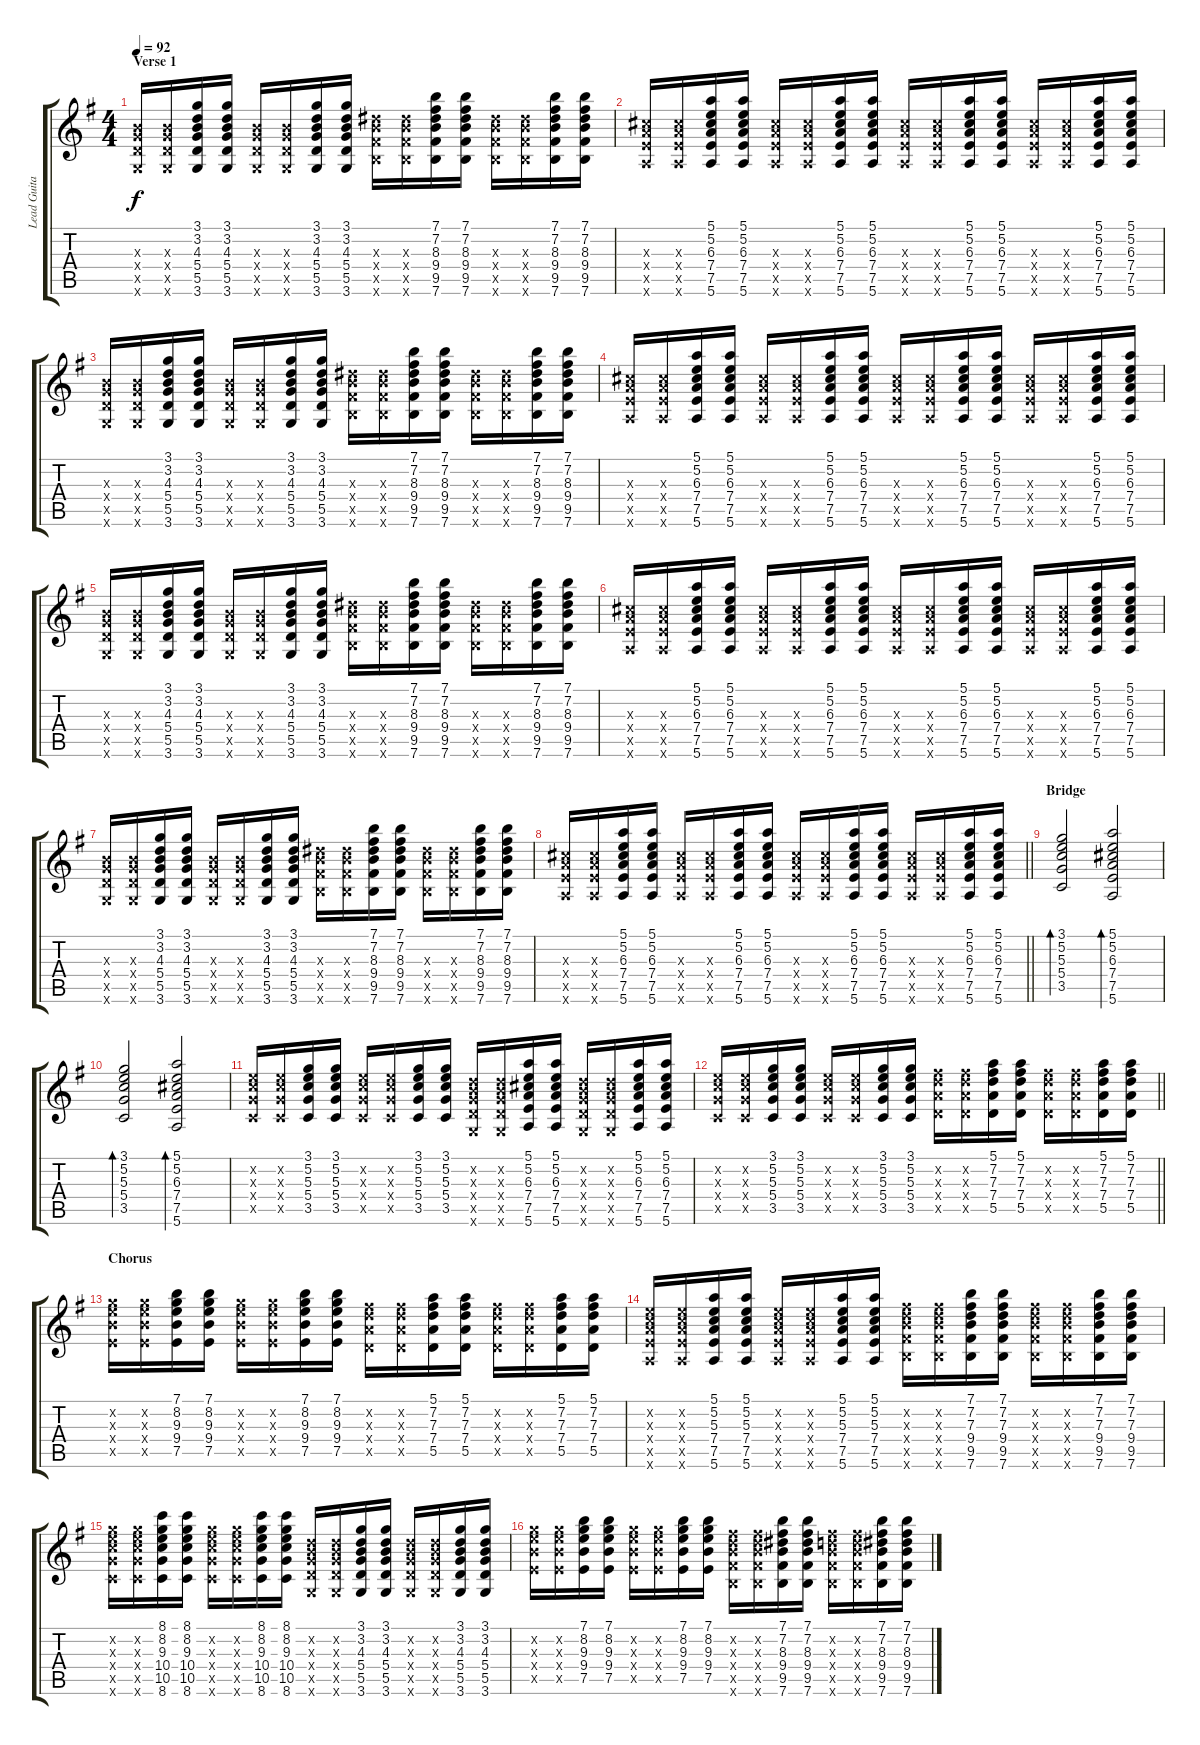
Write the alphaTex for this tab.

\track ("Lead Guitar" "Lead Guita") {instrument electricguitarclean}
\staff {score tabs}
\tuning (E4 B3 G3 D3 A2 E2) {hide}
\ts (4 4)
\section ("" "Verse 1")
\tempo 92
\clef g2
\ks eminor
(4.3{x} 5.4{x} 5.5{x} 3.6{x}).16{dy f} (4.3{x} 5.4{x} 5.5{x} 3.6{x}).16 (3.1 3.2 4.3 5.4 5.5 3.6).16 (3.1 3.2 4.3 5.4 5.5 3.6).16 (4.3{x} 5.4{x} 5.5{x} 3.6{x}).16 (4.3{x} 5.4{x} 5.5{x} 3.6{x}).16 (3.1 3.2 4.3 5.4 5.5 3.6).16 (3.1 3.2 4.3 5.4 5.5 3.6).16 (8.3{x} 9.4{x} 9.5{x} 7.6{x}).16 (8.3{x} 9.4{x} 9.5{x} 7.6{x}).16 (7.1 7.2 8.3 9.4 9.5 7.6).16 (7.1 7.2 8.3 9.4 9.5 7.6).16 (8.3{x} 9.4{x} 9.5{x} 7.6{x}).16 (8.3{x} 9.4{x} 9.5{x} 7.6{x}).16 (7.1 7.2 8.3 9.4 9.5 7.6).16 (7.1 7.2 8.3 9.4 9.5 7.6).16 |
(6.3{x} 7.4{x} 7.5{x} 5.6{x}).16 (6.3{x} 7.4{x} 7.5{x} 5.6{x}).16 (5.1 5.2 6.3 7.4 7.5 5.6).16 (5.1 5.2 6.3 7.4 7.5 5.6).16 (6.3{x} 7.4{x} 7.5{x} 5.6{x}).16 (6.3{x} 7.4{x} 7.5{x} 5.6{x}).16 (5.1 5.2 6.3 7.4 7.5 5.6).16 (5.1 5.2 6.3 7.4 7.5 5.6).16 (6.3{x} 7.4{x} 7.5{x} 5.6{x}).16 (6.3{x} 7.4{x} 7.5{x} 5.6{x}).16 (5.1 5.2 6.3 7.4 7.5 5.6).16 (5.1 5.2 6.3 7.4 7.5 5.6).16 (6.3{x} 7.4{x} 7.5{x} 5.6{x}).16 (6.3{x} 7.4{x} 7.5{x} 5.6{x}).16 (5.1 5.2 6.3 7.4 7.5 5.6).16 (5.1 5.2 6.3 7.4 7.5 5.6).16 |
(4.3{x} 5.4{x} 5.5{x} 3.6{x}).16 (4.3{x} 5.4{x} 5.5{x} 3.6{x}).16 (3.1 3.2 4.3 5.4 5.5 3.6).16 (3.1 3.2 4.3 5.4 5.5 3.6).16 (4.3{x} 5.4{x} 5.5{x} 3.6{x}).16 (4.3{x} 5.4{x} 5.5{x} 3.6{x}).16 (3.1 3.2 4.3 5.4 5.5 3.6).16 (3.1 3.2 4.3 5.4 5.5 3.6).16 (8.3{x} 9.4{x} 9.5{x} 7.6{x}).16 (8.3{x} 9.4{x} 9.5{x} 7.6{x}).16 (7.1 7.2 8.3 9.4 9.5 7.6).16 (7.1 7.2 8.3 9.4 9.5 7.6).16 (8.3{x} 9.4{x} 9.5{x} 7.6{x}).16 (8.3{x} 9.4{x} 9.5{x} 7.6{x}).16 (7.1 7.2 8.3 9.4 9.5 7.6).16 (7.1 7.2 8.3 9.4 9.5 7.6).16 |
(6.3{x} 7.4{x} 7.5{x} 5.6{x}).16 (6.3{x} 7.4{x} 7.5{x} 5.6{x}).16 (5.1 5.2 6.3 7.4 7.5 5.6).16 (5.1 5.2 6.3 7.4 7.5 5.6).16 (6.3{x} 7.4{x} 7.5{x} 5.6{x}).16 (6.3{x} 7.4{x} 7.5{x} 5.6{x}).16 (5.1 5.2 6.3 7.4 7.5 5.6).16 (5.1 5.2 6.3 7.4 7.5 5.6).16 (6.3{x} 7.4{x} 7.5{x} 5.6{x}).16 (6.3{x} 7.4{x} 7.5{x} 5.6{x}).16 (5.1 5.2 6.3 7.4 7.5 5.6).16 (5.1 5.2 6.3 7.4 7.5 5.6).16 (6.3{x} 7.4{x} 7.5{x} 5.6{x}).16 (6.3{x} 7.4{x} 7.5{x} 5.6{x}).16 (5.1 5.2 6.3 7.4 7.5 5.6).16 (5.1 5.2 6.3 7.4 7.5 5.6).16 |
(4.3{x} 5.4{x} 5.5{x} 3.6{x}).16 (4.3{x} 5.4{x} 5.5{x} 3.6{x}).16 (3.1 3.2 4.3 5.4 5.5 3.6).16 (3.1 3.2 4.3 5.4 5.5 3.6).16 (4.3{x} 5.4{x} 5.5{x} 3.6{x}).16 (4.3{x} 5.4{x} 5.5{x} 3.6{x}).16 (3.1 3.2 4.3 5.4 5.5 3.6).16 (3.1 3.2 4.3 5.4 5.5 3.6).16 (8.3{x} 9.4{x} 9.5{x} 7.6{x}).16 (8.3{x} 9.4{x} 9.5{x} 7.6{x}).16 (7.1 7.2 8.3 9.4 9.5 7.6).16 (7.1 7.2 8.3 9.4 9.5 7.6).16 (8.3{x} 9.4{x} 9.5{x} 7.6{x}).16 (8.3{x} 9.4{x} 9.5{x} 7.6{x}).16 (7.1 7.2 8.3 9.4 9.5 7.6).16 (7.1 7.2 8.3 9.4 9.5 7.6).16 |
(6.3{x} 7.4{x} 7.5{x} 5.6{x}).16 (6.3{x} 7.4{x} 7.5{x} 5.6{x}).16 (5.1 5.2 6.3 7.4 7.5 5.6).16 (5.1 5.2 6.3 7.4 7.5 5.6).16 (6.3{x} 7.4{x} 7.5{x} 5.6{x}).16 (6.3{x} 7.4{x} 7.5{x} 5.6{x}).16 (5.1 5.2 6.3 7.4 7.5 5.6).16 (5.1 5.2 6.3 7.4 7.5 5.6).16 (6.3{x} 7.4{x} 7.5{x} 5.6{x}).16 (6.3{x} 7.4{x} 7.5{x} 5.6{x}).16 (5.1 5.2 6.3 7.4 7.5 5.6).16 (5.1 5.2 6.3 7.4 7.5 5.6).16 (6.3{x} 7.4{x} 7.5{x} 5.6{x}).16 (6.3{x} 7.4{x} 7.5{x} 5.6{x}).16 (5.1 5.2 6.3 7.4 7.5 5.6).16 (5.1 5.2 6.3 7.4 7.5 5.6).16 |
(4.3{x} 5.4{x} 5.5{x} 3.6{x}).16 (4.3{x} 5.4{x} 5.5{x} 3.6{x}).16 (3.1 3.2 4.3 5.4 5.5 3.6).16 (3.1 3.2 4.3 5.4 5.5 3.6).16 (4.3{x} 5.4{x} 5.5{x} 3.6{x}).16 (4.3{x} 5.4{x} 5.5{x} 3.6{x}).16 (3.1 3.2 4.3 5.4 5.5 3.6).16 (3.1 3.2 4.3 5.4 5.5 3.6).16 (8.3{x} 9.4{x} 9.5{x} 7.6{x}).16 (8.3{x} 9.4{x} 9.5{x} 7.6{x}).16 (7.1 7.2 8.3 9.4 9.5 7.6).16 (7.1 7.2 8.3 9.4 9.5 7.6).16 (8.3{x} 9.4{x} 9.5{x} 7.6{x}).16 (8.3{x} 9.4{x} 9.5{x} 7.6{x}).16 (7.1 7.2 8.3 9.4 9.5 7.6).16 (7.1 7.2 8.3 9.4 9.5 7.6).16 |
\barLineRight lightlight
(6.3{x} 7.4{x} 7.5{x} 5.6{x}).16 (6.3{x} 7.4{x} 7.5{x} 5.6{x}).16 (5.1 5.2 6.3 7.4 7.5 5.6).16 (5.1 5.2 6.3 7.4 7.5 5.6).16 (6.3{x} 7.4{x} 7.5{x} 5.6{x}).16 (6.3{x} 7.4{x} 7.5{x} 5.6{x}).16 (5.1 5.2 6.3 7.4 7.5 5.6).16 (5.1 5.2 6.3 7.4 7.5 5.6).16 (6.3{x} 7.4{x} 7.5{x} 5.6{x}).16 (6.3{x} 7.4{x} 7.5{x} 5.6{x}).16 (5.1 5.2 6.3 7.4 7.5 5.6).16 (5.1 5.2 6.3 7.4 7.5 5.6).16 (6.3{x} 7.4{x} 7.5{x} 5.6{x}).16 (6.3{x} 7.4{x} 7.5{x} 5.6{x}).16 (5.1 5.2 6.3 7.4 7.5 5.6).16 (5.1 5.2 6.3 7.4 7.5 5.6).16 |
\section ("" "Bridge")
(3.1 5.2 5.3 5.4 3.5).2{bd 120} (5.1 5.2 6.3 7.4 7.5 5.6).2{bd 120} |
(3.1 5.2 5.3 5.4 3.5).2{bd 120} (5.1 5.2 6.3 7.4 7.5 5.6).2{bd 120} |
(5.2{x} 5.3{x} 5.4{x} 3.5{x}).16 (5.2{x} 5.3{x} 5.4{x} 3.5{x}).16 (3.1 5.2 5.3 5.4 3.5).16 (3.1 5.2 5.3 5.4 3.5).16 (5.2{x} 5.3{x} 5.4{x} 3.5{x}).16 (5.2{x} 5.3{x} 5.4{x} 3.5{x}).16 (3.1 5.2 5.3 5.4 3.5).16 (3.1 5.2 5.3 5.4 3.5).16 (3.2{x} 4.3{x} 5.4{x} 5.5{x} 3.6{x}).16 (3.2{x} 4.3{x} 5.4{x} 5.5{x} 3.6{x}).16 (5.1 5.2 6.3 7.4 7.5 5.6).16 (5.1 5.2 6.3 7.4 7.5 5.6).16 (3.2{x} 4.3{x} 5.4{x} 5.5{x} 3.6{x}).16 (3.2{x} 4.3{x} 5.4{x} 5.5{x} 3.6{x}).16 (5.1 5.2 6.3 7.4 7.5 5.6).16 (5.1 5.2 6.3 7.4 7.5 5.6).16 |
\barLineRight lightlight
(5.2{x} 5.3{x} 5.4{x} 3.5{x}).16 (5.2{x} 5.3{x} 5.4{x} 3.5{x}).16 (3.1 5.2 5.3 5.4 3.5).16 (3.1 5.2 5.3 5.4 3.5).16 (5.2{x} 5.3{x} 5.4{x} 3.5{x}).16 (5.2{x} 5.3{x} 5.4{x} 3.5{x}).16 (3.1 5.2 5.3 5.4 3.5).16 (3.1 5.2 5.3 5.4 3.5).16 (7.2{x} 7.3{x} 7.4{x} 5.5{x}).16 (7.2{x} 7.3{x} 7.4{x} 5.5{x}).16 (5.1 7.2 7.3 7.4 5.5).16 (5.1 7.2 7.3 7.4 5.5).16 (7.2{x} 7.3{x} 7.4{x} 5.5{x}).16 (7.2{x} 7.3{x} 7.4{x} 5.5{x}).16 (5.1 7.2 7.3 7.4 5.5).16 (5.1 7.2 7.3 7.4 5.5).16 |
\section ("" "Chorus")
(8.2{x} 9.3{x} 9.4{x} 7.5{x}).16 (8.2{x} 9.3{x} 9.4{x} 7.5{x}).16 (7.1 8.2 9.3 9.4 7.5).16 (7.1 8.2 9.3 9.4 7.5).16 (8.2{x} 9.3{x} 9.4{x} 7.5{x}).16 (8.2{x} 9.3{x} 9.4{x} 7.5{x}).16 (7.1 8.2 9.3 9.4 7.5).16 (7.1 8.2 9.3 9.4 7.5).16 (7.2{x} 7.3{x} 7.4{x} 5.5{x}).16 (7.2{x} 7.3{x} 7.4{x} 5.5{x}).16 (5.1 7.2 7.3 7.4 5.5).16 (5.1 7.2 7.3 7.4 5.5).16 (7.2{x} 7.3{x} 7.4{x} 5.5{x}).16 (7.2{x} 7.3{x} 7.4{x} 5.5{x}).16 (5.1 7.2 7.3 7.4 5.5).16 (5.1 7.2 7.3 7.4 5.5).16 |
(5.2{x} 5.3{x} 7.4{x} 7.5{x} 5.6{x}).16 (5.2{x} 5.3{x} 7.4{x} 7.5{x} 5.6{x}).16 (5.1 5.2 5.3 7.4 7.5 5.6).16 (5.1 5.2 5.3 7.4 7.5 5.6).16 (5.2{x} 5.3{x} 7.4{x} 7.5{x} 5.6{x}).16 (5.2{x} 5.3{x} 7.4{x} 7.5{x} 5.6{x}).16 (5.1 5.2 5.3 7.4 7.5 5.6).16 (5.1 5.2 5.3 7.4 7.5 5.6).16 (7.2{x} 7.3{x} 9.4{x} 9.5{x} 7.6{x}).16 (7.2{x} 7.3{x} 9.4{x} 9.5{x} 7.6{x}).16 (7.1 7.2 7.3 9.4 9.5 7.6).16 (7.1 7.2 7.3 9.4 9.5 7.6).16 (7.2{x} 7.3{x} 9.4{x} 9.5{x} 7.6{x}).16 (7.2{x} 7.3{x} 9.4{x} 9.5{x} 7.6{x}).16 (7.1 7.2 7.3 9.4 9.5 7.6).16 (7.1 7.2 7.3 9.4 9.5 7.6).16 |
(8.2{x} 9.3{x} 10.4{x} 10.5{x} 8.6{x}).16 (8.2{x} 9.3{x} 10.4{x} 10.5{x} 8.6{x}).16 (8.1 8.2 9.3 10.4 10.5 8.6).16 (8.1 8.2 9.3 10.4 10.5 8.6).16 (8.2{x} 9.3{x} 10.4{x} 10.5{x} 8.6{x}).16 (8.2{x} 9.3{x} 10.4{x} 10.5{x} 8.6{x}).16 (8.1 8.2 9.3 10.4 10.5 8.6).16 (8.1 8.2 9.3 10.4 10.5 8.6).16 (3.2{x} 4.3{x} 5.4{x} 5.5{x} 3.6{x}).16 (3.2{x} 4.3{x} 5.4{x} 5.5{x} 3.6{x}).16 (3.1 3.2 4.3 5.4 5.5 3.6).16 (3.1 3.2 4.3 5.4 5.5 3.6).16 (3.2{x} 4.3{x} 5.4{x} 5.5{x} 3.6{x}).16 (3.2{x} 4.3{x} 5.4{x} 5.5{x} 3.6{x}).16 (3.1 3.2 4.3 5.4 5.5 3.6).16 (3.1 3.2 4.3 5.4 5.5 3.6).16 |
(8.2{x} 9.3{x} 9.4{x} 7.5{x}).16 (8.2{x} 9.3{x} 9.4{x} 7.5{x}).16 (7.1 8.2 9.3 9.4 7.5).16 (7.1 8.2 9.3 9.4 7.5).16 (8.2{x} 9.3{x} 9.4{x} 7.5{x}).16 (8.2{x} 9.3{x} 9.4{x} 7.5{x}).16 (7.1 8.2 9.3 9.4 7.5).16 (7.1 8.2 9.3 9.4 7.5).16 (7.2{x} 7.3{x} 9.4{x} 9.5{x} 7.6{x}).16 (7.2{x} 7.3{x} 9.4{x} 9.5{x} 7.6{x}).16 (7.1 7.2 8.3 9.4 9.5 7.6).16 (7.1 7.2 8.3 9.4 9.5 7.6).16 (7.2{x} 7.3{x} 9.4{x} 9.5{x} 7.6{x}).16 (7.2{x} 7.3{x} 9.4{x} 9.5{x} 7.6{x}).16 (7.1 7.2 8.3 9.4 9.5 7.6).16 (7.1 7.2 8.3 9.4 9.5 7.6).16
